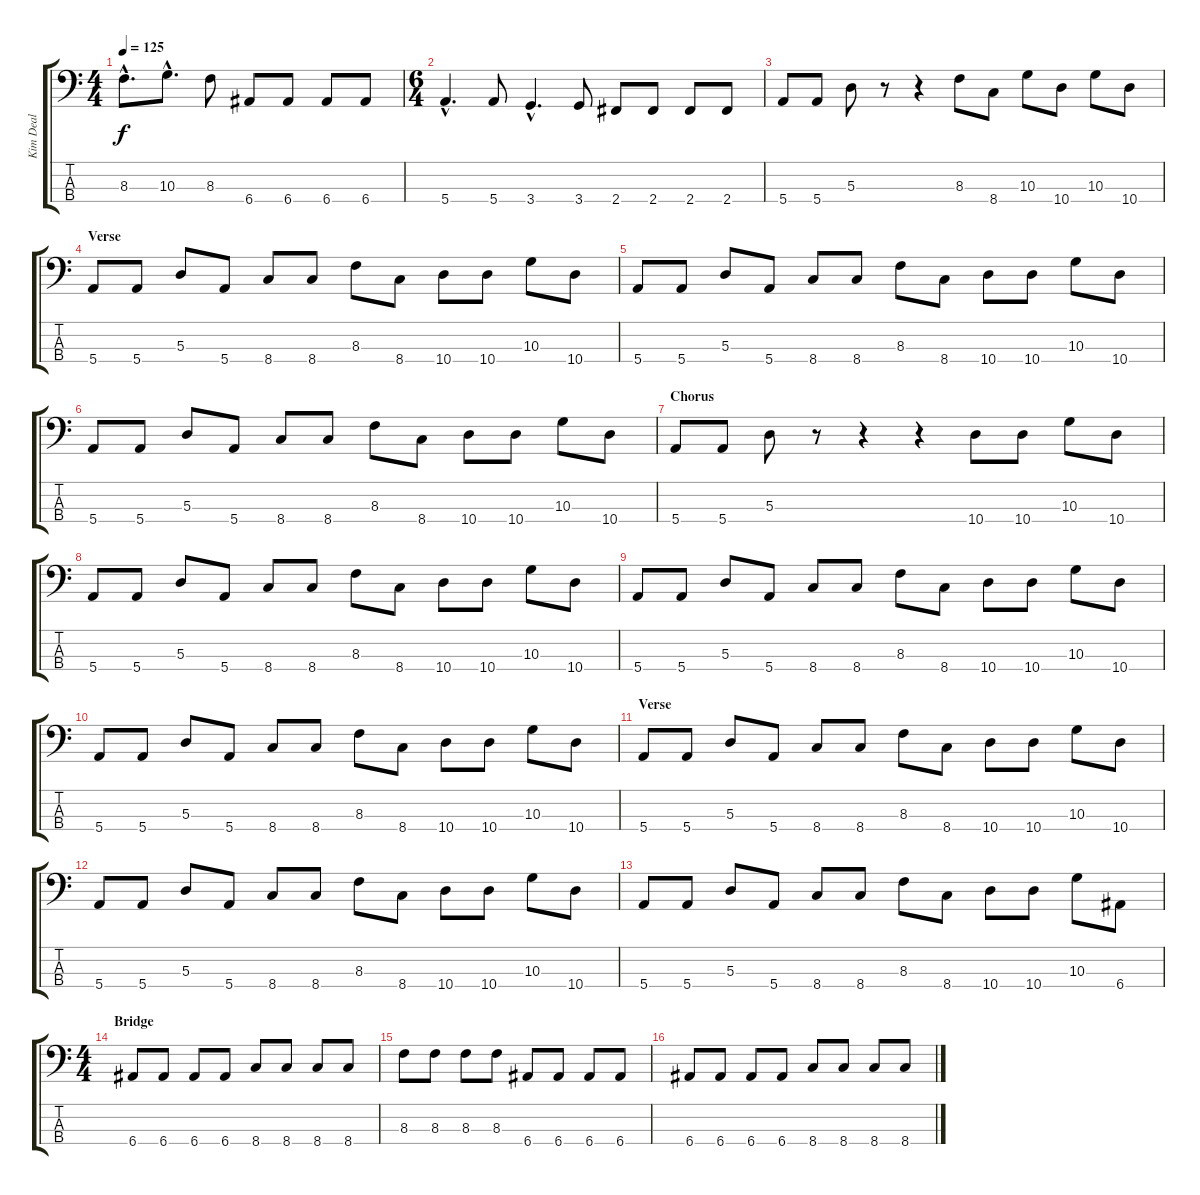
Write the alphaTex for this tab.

\track ("Kim Deal" "Kim Deal") {instrument electricbasspick}
\staff {score tabs}
\tuning (G2 D2 A1 E1) {hide}
\ts (4 4)
\tempo 125
\clef f4
\ks c
8.3{hac}.8{d dy f} 10.3{hac}.8{d} 8.3.8 6.4.8 6.4.8 6.4.8 6.4.8 |
\ts (6 4)
5.4{hac}.4{d} 5.4.8 3.4{hac}.4{d} 3.4.8 2.4.8 2.4.8 2.4.8 2.4.8 |
5.4.8 5.4.8 5.3.8 r.8 r.4 8.3.8 8.4.8 10.3.8 10.4.8 10.3.8 10.4.8 |
\section ("" "Verse")
5.4.8 5.4.8 5.3.8 5.4.8 8.4.8 8.4.8 8.3.8 8.4.8 10.4.8 10.4.8 10.3.8 10.4.8 |
5.4.8 5.4.8 5.3.8 5.4.8 8.4.8 8.4.8 8.3.8 8.4.8 10.4.8 10.4.8 10.3.8 10.4.8 |
5.4.8 5.4.8 5.3.8 5.4.8 8.4.8 8.4.8 8.3.8 8.4.8 10.4.8 10.4.8 10.3.8 10.4.8 |
\section ("" "Chorus")
5.4.8 5.4.8 5.3.8 r.8 r.4 r.4 10.4.8 10.4.8 10.3.8 10.4.8 |
5.4.8 5.4.8 5.3.8 5.4.8 8.4.8 8.4.8 8.3.8 8.4.8 10.4.8 10.4.8 10.3.8 10.4.8 |
5.4.8 5.4.8 5.3.8 5.4.8 8.4.8 8.4.8 8.3.8 8.4.8 10.4.8 10.4.8 10.3.8 10.4.8 |
5.4.8 5.4.8 5.3.8 5.4.8 8.4.8 8.4.8 8.3.8 8.4.8 10.4.8 10.4.8 10.3.8 10.4.8 |
\section ("" "Verse")
5.4.8 5.4.8 5.3.8 5.4.8 8.4.8 8.4.8 8.3.8 8.4.8 10.4.8 10.4.8 10.3.8 10.4.8 |
5.4.8 5.4.8 5.3.8 5.4.8 8.4.8 8.4.8 8.3.8 8.4.8 10.4.8 10.4.8 10.3.8 10.4.8 |
5.4.8 5.4.8 5.3.8 5.4.8 8.4.8 8.4.8 8.3.8 8.4.8 10.4.8 10.4.8 10.3.8 6.4.8 |
\ts (4 4)
\section ("" "Bridge")
6.4.8 6.4.8 6.4.8 6.4.8 8.4.8 8.4.8 8.4.8 8.4.8 |
8.3.8 8.3.8 8.3.8 8.3.8 6.4.8 6.4.8 6.4.8 6.4.8 |
6.4.8 6.4.8 6.4.8 6.4.8 8.4.8 8.4.8 8.4.8 8.4.8
